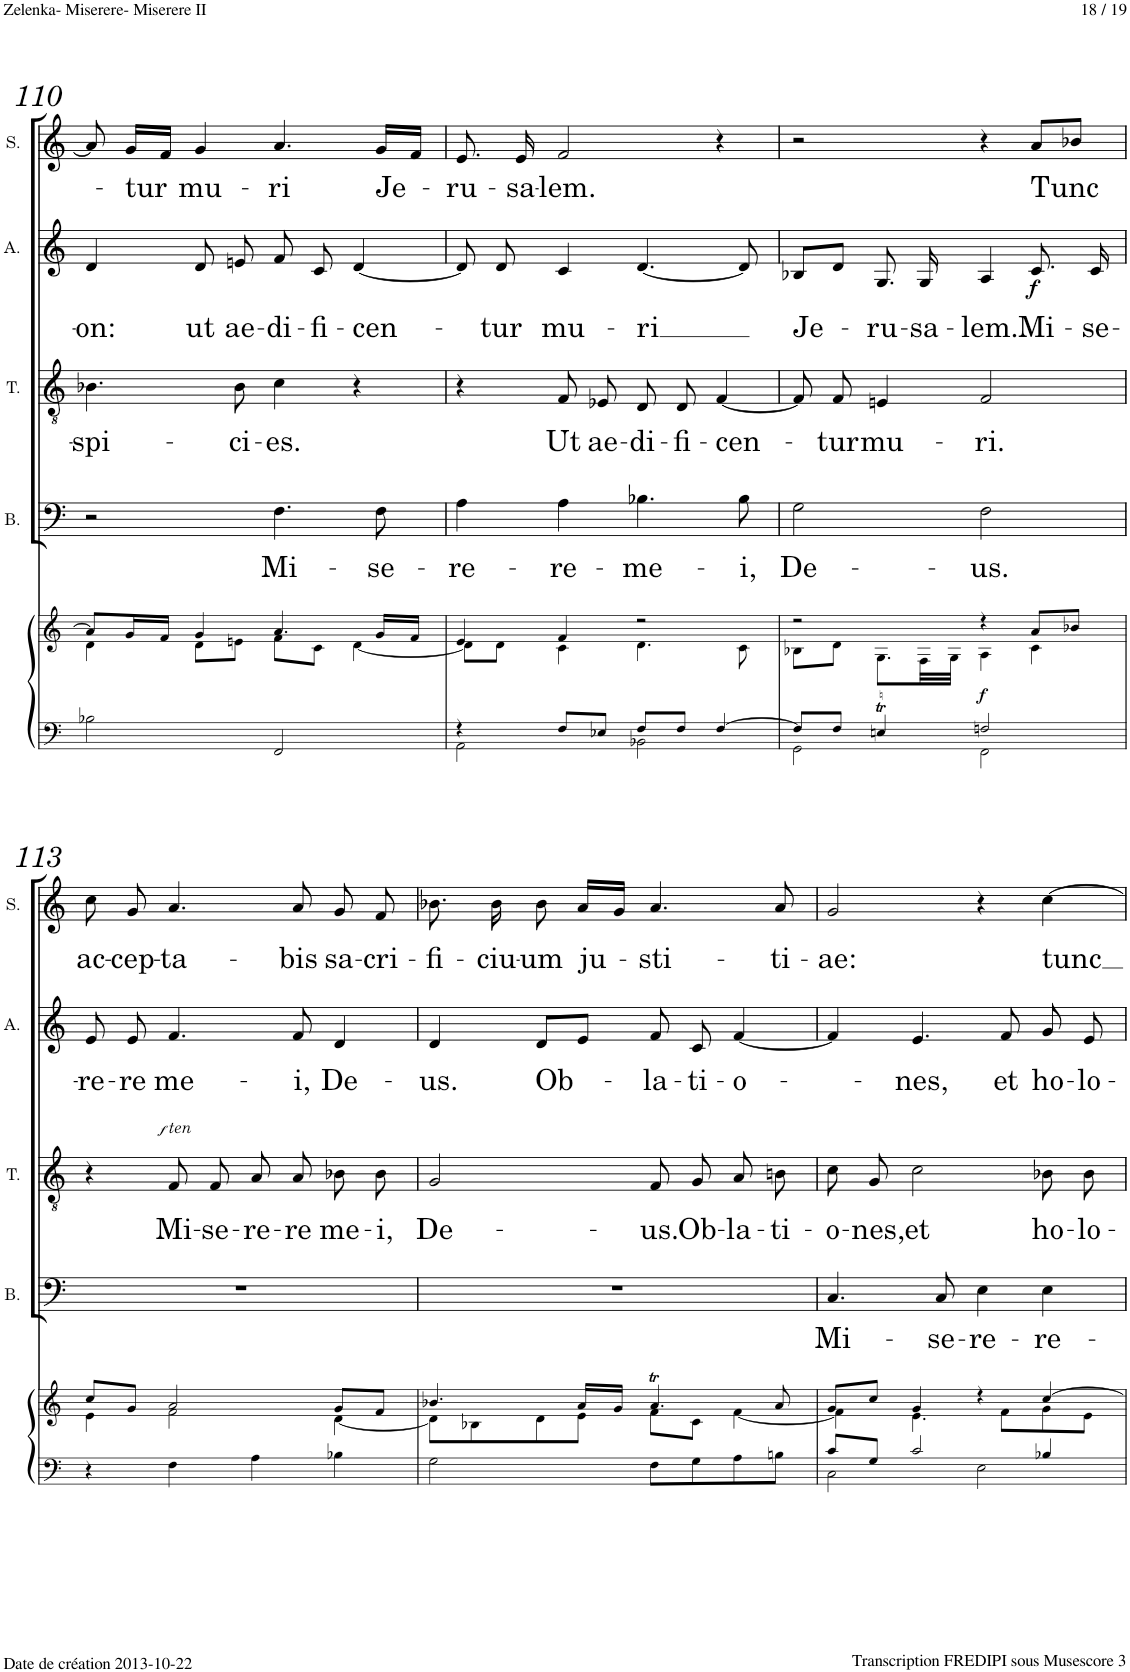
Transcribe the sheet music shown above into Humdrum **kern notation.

**kern	**kern	**dynam	**kern	**text	**kern	**text	**dynam	**kern	**text	**dynam	**kern	**text
*part5	*part5	*part5	*part4	*part4	*part3	*part3	*part3	*part2	*part2	*part2	*part1	*part1
*staff6	*staff5	*staff5/6	*staff4	*staff4	*staff3	*staff3	*staff3	*staff2	*staff2	*staff2	*staff1	*staff1
*I"Piano	*	*	*I"Basse	*	*I"Tenor	*	*	*I"Alto	*	*	*I"Soprano	*
*I'Pno	*	*	*I'B.	*	*I'T.	*	*	*I'A.	*	*	*I'S.	*
!!LO:PB:g=z
*clefF4	*clefG2	*	*clefF4	*	*clefGv2	*	*	*clefG2	*	*	*clefG2	*
*k[]	*k[]	*	*k[]	*	*k[]	*	*	*k[]	*	*	*k[]	*
*M4/4	*M4/4	*	*M4/4	*	*M4/4	*	*	*M4/4	*	*	*M4/4	*
*met(c)	*met(c)	*	*met(c)	*	*met(c)	*	*	*met(c)	*	*	*met(c)	*
=110	=110	=110	=110	=110	=110	=110	=110	=110	=110	=110	=110	=110
*	*^	*	*	*	*	*	*	*	*	*	*	*
!	!	!	!	!	!	!	!LO:LY:b	!	!	!LO:LY:b	!	!	!
2B-X\	8a/L]	4d\	.	2r	.	4.B-X\	-spi-	.	4d/	-on:	.	8a/]	.
!	!	!	!	!	!	!	!	!	!	!	!	!	!LO:LY:b
.	16g/L	.	.	.	.	.	.	.	.	.	.	16g/LL	-tur
.	16f/JJ	.	.	.	.	.	.	.	.	.	.	16f/JJ	.
!	!	!	!	!	!	!	!	!	!	!LO:LY:b	!	!	!LO:LY:b
.	4g/	8d\L	.	.	.	.	.	.	8d/	ut	.	4g/	mu-
!	!	!	!	!	!	!	!LO:LY:b	!	!	!LO:LY:b	!	!	!
.	.	8en\J	.	.	.	8B-\	-ci-	.	8en/	ae-	.	.	.
!	!	!	!	!	!LO:LY:b	!	!LO:LY:b	!	!	!LO:LY:b	!	!	!LO:LY:b
2FF/	4.a/	8f\L	.	4.F\	Mi-	4c\	-es.	.	8f/	-di-	.	4.a/	-ri
!	!	!	!	!	!	!	!	!	!	!LO:LY:b	!	!	!
.	.	8c\J	.	.	.	.	.	.	8c/	-fi-	.	.	.
!	!	!	!	!	!	!	!	!	!	!LO:LY:b	!	!	!
.	.	[4d\	.	.	.	4r	.	.	[4d/	-cen-	.	.	.
!	!	!	!	!	!LO:LY:b	!	!	!	!	!	!	!	!LO:LY:b
.	16g/LL	.	.	8F\	-se-	.	.	.	.	.	.	16g/LL	Je-
.	16f/JJ	.	.	.	.	.	.	.	.	.	.	16f/JJ	.
=111	=111	=111	=111	=111	=111	=111	=111	=111	=111	=111	=111	=111	=111
*^	*	*	*	*	*	*	*	*	*	*	*	*	*
!	!	!	!	!	!	!LO:LY:b	!	!	!	!	!	!	!	!LO:LY:b
4r	2AA\	4e/	8d\L]	.	4A\	-re-	4r	.	.	8d/]	.	.	8.e/	-ru-
!	!	!	!	!	!	!	!	!	!	!	!LO:LY:b	!	!	!
.	.	.	8d\J	.	.	.	.	.	.	8d/	-tur	.	.	.
!	!	!	!	!	!	!	!	!	!	!	!	!	!	!LO:LY:b
.	.	.	.	.	.	.	.	.	.	.	.	.	16e/	-sa-
!	!	!	!	!	!	!LO:LY:b	!	!LO:LY:b	!	!	!LO:LY:b	!	!	!LO:LY:b
8F/L	.	4f/	4c\	.	4A\	-re-	8F/L	Ut	.	4c/	mu-	.	2f/	-lem.
!	!	!	!	!	!	!	!	!LO:LY:b	!	!	!	!	!	!
8E-X/J	.	.	.	.	.	.	8E-X/J	ae-	.	.	.	.	.	.
!	!	!	!	!	!	!LO:LY:b	!	!LO:LY:b	!	!	!LO:LY:b	!	!	!
8F/L	2BB-X\	2r	4.d\	.	4.B-X\	-me-	8D/L	-di-	.	[4.d/	-ri	.	.	.
!	!	!	!	!	!	!	!	!LO:LY:b	!	!	!	!	!	!
8F/J	.	.	.	.	.	.	8D/J	-fi-	.	.	.	.	.	.
!	!	!	!	!	!	!	!	!LO:LY:b	!	!	!	!	!	!
[4F/	.	.	.	.	.	.	[4F/	-cen-	.	.	.	.	4r	.
!	!	!	!	!	!	!LO:LY:b	!	!	!	!	!	!	!	!
.	.	.	8c\	.	8B-\	-i,	.	.	.	8d/]	.	.	.	.
=112	=112	=112	=112	=112	=112	=112	=112	=112	=112	=112	=112	=112	=112	=112
!	!	!	!	!	!	!LO:LY:b	!	!	!	!	!LO:LY:b	!	!	!
8F/L]	2GG\	2r	8B-X\L	.	2G\	De-	8F/L]	.	.	8B-X/L	Je-	.	2r	.
!	!	!	!	!	!	!	!	!LO:LY:b	!	!	!	!	!	!
8F/J	.	.	8d\J	.	.	.	8F/J	-tur	.	8d/J	.	.	.	.
!	!	!	!	!	!	!	!	!LO:LY:b	!	!	!LO:LY:b	!	!	!
4Ent/	.	.	8.G\L	.	.	.	4En/	mu-	.	8.G/	-ru-	.	.	.
!	!	!	!	!	!	!	!	!	!	!	!LO:LY:b	!	!	!
.	.	.	32F\LL	.	.	.	.	.	.	16G/	-sa-	.	.	.
.	.	.	32G\JJJ	.	.	.	.	.	.	.	.	.	.	.
!	!	!	!	!LO:DY:b	!	!LO:LY:b	!	!LO:LY:b	!	!	!LO:LY:b	!	!	!
2Fn/	2FF\	4r	4A\	f	2F\	-us.	2F/	-ri.	.	4A/	-lem.	.	4r	.
!	!	!	!	!	!	!	!	!	!	!	!LO:LY:b	!LO:DY:b	!	!LO:LY:b
.	.	8a/L	4c\	.	.	.	.	.	.	8.c/	Mi-	f	8a/L	Tunc
.	.	8b-X/J	.	.	.	.	.	.	.	.	.	.	8b-X/J	.
!	!	!	!	!	!	!	!	!	!	!	!LO:LY:b	!	!	!
.	.	.	.	.	.	.	.	.	.	16c/	-se-	.	.	.
*v	*v	*	*	*	*	*	*	*	*	*	*	*	*	*
!!LO:LB:g=z
=113	=113	=113	=113	=113	=113	=113	=113	=113	=113	=113	=113	=113	=113
!	!	!	!	!	!	!	!	!	!	!LO:LY:b	!	!	!LO:LY:b
4r	8cc/L	4e\	.	1r	.	4r	.	.	8e/	-re-	.	8cc\	ac-
!	!	!	!	!	!	!	!	!	!	!LO:LY:b	!	!	!LO:LY:b
.	8g/J	.	.	.	.	.	.	.	8e/	-re	.	8g/	-cep-
!	!	!	!	!	!	!	!LO:LY:b	!LO:DY:a	!	!LO:LY:b	!	!	!LO:LY:b
!	!	!	!	!	!	!	!	!LO:DY:n=1:a	!	!	!	!	!
4F\	2a/	2f\	.	.	.	8F/L	Mi-	f other-dynamics	4.f/	me-	.	4.a/	-ta-
!	!	!	!	!	!	!	!LO:LY:b	!	!	!	!	!	!
.	.	.	.	.	.	8F/J	-se-	.	.	.	.	.	.
!	!	!	!	!	!	!	!LO:LY:b	!	!	!	!	!	!
4A\	.	.	.	.	.	8A/L	-re-	.	.	.	.	.	.
!	!	!	!	!	!	!	!LO:LY:b	!	!	!LO:LY:b	!	!	!LO:LY:b
.	.	.	.	.	.	8A/J	-re	.	8f/	-i,	.	8a/	-bis
!	!	!	!	!	!	!	!LO:LY:b	!	!	!LO:LY:b	!	!	!LO:LY:b
4B-X\	8g/L	[4d\	.	.	.	8B-X\L	me-	.	4d/	De-	.	8g/	sa-
!	!	!	!	!	!	!	!LO:LY:b	!	!	!	!	!	!LO:LY:b
.	8f/J	.	.	.	.	8B-\J	-i,	.	.	.	.	8f/	-cri-
=114	=114	=114	=114	=114	=114	=114	=114	=114	=114	=114	=114	=114	=114
!	!	!	!	!	!	!	!LO:LY:b	!	!	!LO:LY:b	!	!	!LO:LY:b
2G\	4.b-X/	8d\L]	.	1r	.	2G/	De-	.	4d/	-us.	.	8.b-X\	-fi-
.	.	8B-X\	.	.	.	.	.	.	.	.	.	.	.
!	!	!	!	!	!	!	!	!	!	!	!	!	!LO:LY:b
.	.	.	.	.	.	.	.	.	.	.	.	16b-\	-ciu-
!	!	!	!	!	!	!	!	!	!	!LO:LY:b	!	!	!LO:LY:b
.	.	8d\	.	.	.	.	.	.	8d/L	Ob-	.	8b-\	-um
!	!	!	!	!	!	!	!	!	!	!	!	!	!LO:LY:b
.	16a/LL	8e\J	.	.	.	.	.	.	8e/J	.	.	16a/LL	ju-
.	16g/JJ	.	.	.	.	.	.	.	.	.	.	16g/JJ	.
!	!	!	!	!	!	!	!LO:LY:b	!	!	!LO:LY:b	!	!	!LO:LY:b
8F\L	4.aT/	8f\L	.	.	.	8F/L	-us.	.	8f/	-la-	.	4.a/	-sti-
!	!	!	!	!	!	!	!LO:LY:b	!	!	!LO:LY:b	!	!	!
8G\	.	8c\J	.	.	.	8G/J	Ob-	.	8c/	-ti-	.	.	.
!	!	!	!	!	!	!	!LO:LY:b	!	!	!LO:LY:b	!	!	!
8A\	.	[4f\	.	.	.	8A/L	-la-	.	[4f/	-o-	.	.	.
!	!	!	!	!	!	!	!LO:LY:b	!	!	!	!	!	!LO:LY:b
8Bn\J	8a/	.	.	.	.	8Bn/J	-ti-	.	.	.	.	8a/	-ti-
=115	=115	=115	=115	=115	=115	=115	=115	=115	=115	=115	=115	=115	=115
*^	*	*	*	*	*	*	*	*	*	*	*	*	*
!	!	!	!	!	!	!LO:LY:b	!	!LO:LY:b	!	!	!	!	!	!LO:LY:b
8c/L	2C\	8g/L	4f\]	.	4.C/	Mi-	8c/L	-o-	.	4f/]	.	.	2g/	-ae:
!	!	!	!	!	!	!	!	!LO:LY:b	!	!	!	!	!	!
8G/J	.	8cc/J	.	.	.	.	8G/J	-nes,	.	.	.	.	.	.
!	!	!	!	!	!	!	!	!LO:LY:b	!	!	!LO:LY:b	!	!	!
2c/	.	4g/	4.e\	.	.	.	2c\	et	.	4.e/	-nes,	.	.	.
!	!	!	!	!	!	!LO:LY:b	!	!	!	!	!	!	!	!
.	.	.	.	.	8C/	-se-	.	.	.	.	.	.	.	.
!	!	!	!	!	!	!LO:LY:b	!	!	!	!	!	!	!	!
.	2E\	4r	.	.	4E\	-re-	.	.	.	.	.	.	4r	.
!	!	!	!	!	!	!	!	!	!	!	!LO:LY:b	!	!	!
.	.	.	8f\L	.	.	.	.	.	.	8f/	et	.	.	.
!	!	!	!	!	!	!LO:LY:b	!	!LO:LY:b	!	!	!LO:LY:b	!	!	!LO:LY:b
4B-X/	.	[4cc/	8g\	.	4E\	-re-	8B-X\L	ho-	.	8g/	ho-	.	[4cc\	tunc
!	!	!	!	!	!	!	!	!LO:LY:b	!	!	!LO:LY:b	!	!	!
.	.	.	8e\J	.	.	.	8B-\J	-lo-	.	8e/	-lo-	.	.	.
*v	*v	*	*	*	*	*	*	*	*	*	*	*	*	*
*	*v	*v	*	*	*	*	*	*	*	*	*	*	*
=	=	=	=	=	=	=	=	=	=	=	=	=
*-	*-	*-	*-	*-	*-	*-	*-	*-	*-	*-	*-	*-
